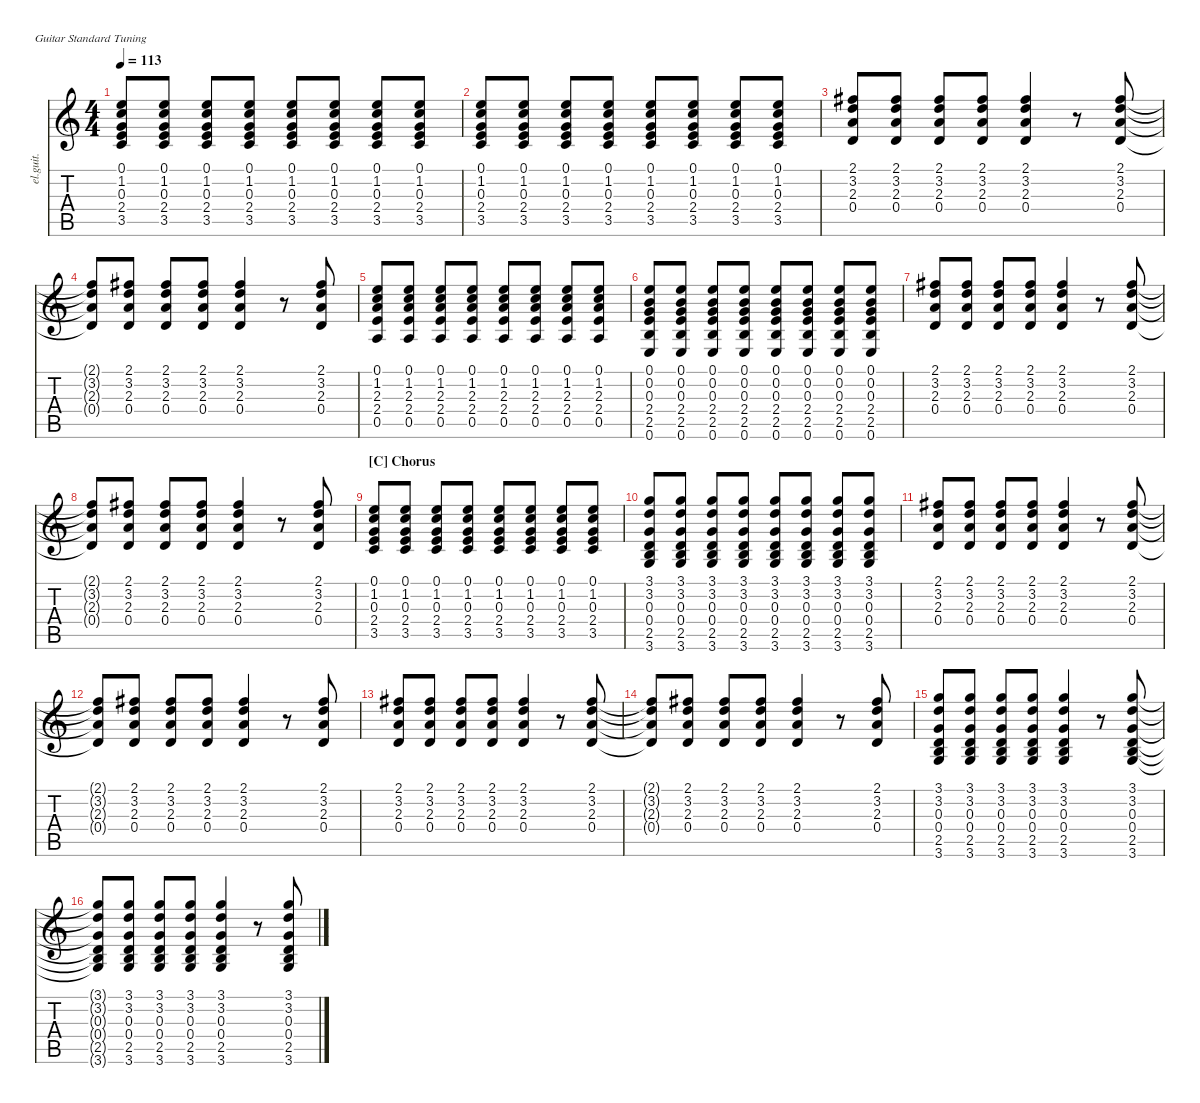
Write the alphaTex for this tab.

\defaultSystemsLayout 4
\hideDynamics
\bracketExtendMode nobrackets
\otherSystemsTrackNameOrientation horizontal
\track ("Clean Guitar" "el.guit.") {instrument electricguitarclean}
\staff {score tabs}
\tuning (E4 B3 G3 D3 A2 E2)
\ts (4 4)
\tempo 113
\clef g2
\ks c
(3.5 2.4 0.3 1.2 0.1).8{dy mf} (3.5 2.4 0.3 1.2 0.1).8 (3.5 2.4 0.3 1.2 0.1).8 (3.5 2.4 0.3 1.2 0.1).8 (3.5 2.4 0.3 1.2 0.1).8 (3.5 2.4 0.3 1.2 0.1).8 (3.5 2.4 0.3 1.2 0.1).8 (3.5 2.4 0.3 1.2 0.1).8 |
(3.5 2.4 0.3 1.2 0.1).8 (3.5 2.4 0.3 1.2 0.1).8 (3.5 2.4 0.3 1.2 0.1).8 (3.5 2.4 0.3 1.2 0.1).8 (3.5 2.4 0.3 1.2 0.1).8 (3.5 2.4 0.3 1.2 0.1).8 (3.5 2.4 0.3 1.2 0.1).8 (3.5 2.4 0.3 1.2 0.1).8 |
(0.4 2.3 3.2 2.1).8 (0.4 2.3 3.2 2.1).8 (0.4 2.3 3.2 2.1).8 (0.4 2.3 3.2 2.1).8 (0.4 2.3 3.2 2.1).4 r.8 (0.4 2.3 3.2 2.1).8 |
(0.4{t} 2.3{t} 3.2{t} 2.1{t}).8 (0.4 2.3 3.2 2.1).8 (0.4 2.3 3.2 2.1).8 (0.4 2.3 3.2 2.1).8 (0.4 2.3 3.2 2.1).4 r.8 (0.4 2.3 3.2 2.1).8 |
(0.5 2.4 2.3 1.2 0.1).8 (0.5 2.4 2.3 1.2 0.1).8 (0.5 2.4 2.3 1.2 0.1).8 (0.5 2.4 2.3 1.2 0.1).8 (0.5 2.4 2.3 1.2 0.1).8 (0.5 2.4 2.3 1.2 0.1).8 (0.5 2.4 2.3 1.2 0.1).8 (0.5 2.4 2.3 1.2 0.1).8 |
(0.6 2.5 2.4 0.3 0.2 0.1).8 (0.6 2.5 2.4 0.3 0.2 0.1).8 (0.6 2.5 2.4 0.3 0.2 0.1).8 (0.6 2.5 2.4 0.3 0.2 0.1).8 (0.6 2.5 2.4 0.3 0.2 0.1).8 (0.6 2.5 2.4 0.3 0.2 0.1).8 (0.6 2.5 2.4 0.3 0.2 0.1).8 (0.6 2.5 2.4 0.3 0.2 0.1).8 |
(0.4 2.3 3.2 2.1).8 (0.4 2.3 3.2 2.1).8 (0.4 2.3 3.2 2.1).8 (0.4 2.3 3.2 2.1).8 (0.4 2.3 3.2 2.1).4 r.8 (0.4 2.3 3.2 2.1).8 |
(0.4{t} 2.3{t} 3.2{t} 2.1{t}).8 (0.4 2.3 3.2 2.1).8 (0.4 2.3 3.2 2.1).8 (0.4 2.3 3.2 2.1).8 (0.4 2.3 3.2 2.1).4 r.8 (0.4 2.3 3.2 2.1).8 |
\section ("C" "Chorus")
(3.5 2.4 0.3 1.2 0.1).8 (3.5 2.4 0.3 1.2 0.1).8 (3.5 2.4 0.3 1.2 0.1).8 (3.5 2.4 0.3 1.2 0.1).8 (3.5 2.4 0.3 1.2 0.1).8 (3.5 2.4 0.3 1.2 0.1).8 (3.5 2.4 0.3 1.2 0.1).8 (3.5 2.4 0.3 1.2 0.1).8 |
(3.6 2.5 0.4 0.3 3.2 3.1).8 (3.6 2.5 0.4 0.3 3.2 3.1).8 (3.6 2.5 0.4 0.3 3.2 3.1).8 (3.6 2.5 0.4 0.3 3.2 3.1).8 (3.6 2.5 0.4 0.3 3.2 3.1).8 (3.6 2.5 0.4 0.3 3.2 3.1).8 (3.6 2.5 0.4 0.3 3.2 3.1).8 (3.6 2.5 0.4 0.3 3.2 3.1).8 |
(0.4 2.3 3.2 2.1).8 (0.4 2.3 3.2 2.1).8 (0.4 2.3 3.2 2.1).8 (0.4 2.3 3.2 2.1).8 (0.4 2.3 3.2 2.1).4 r.8 (0.4 2.3 3.2 2.1).8 |
(0.4{t} 2.3{t} 3.2{t} 2.1{t}).8 (0.4 2.3 3.2 2.1).8 (0.4 2.3 3.2 2.1).8 (0.4 2.3 3.2 2.1).8 (0.4 2.3 3.2 2.1).4 r.8 (0.4 2.3 3.2 2.1).8 |
(0.4 2.3 3.2 2.1).8 (0.4 2.3 3.2 2.1).8 (0.4 2.3 3.2 2.1).8 (0.4 2.3 3.2 2.1).8 (0.4 2.3 3.2 2.1).4 r.8 (0.4 2.3 3.2 2.1).8 |
(0.4{t} 2.3{t} 3.2{t} 2.1{t}).8 (0.4 2.3 3.2 2.1).8 (0.4 2.3 3.2 2.1).8 (0.4 2.3 3.2 2.1).8 (0.4 2.3 3.2 2.1).4 r.8 (0.4 2.3 3.2 2.1).8 |
(0.4 0.3 3.2 3.1 3.6 2.5).8 (0.4 0.3 3.2 3.1 3.6 2.5).8 (0.4 0.3 3.2 3.1 3.6 2.5).8 (0.4 0.3 3.2 3.1 3.6 2.5).8 (0.4 0.3 3.2 3.1 3.6 2.5).4 r.8 (0.4 0.3 3.2 3.1 3.6 2.5).8 |
(0.4{t} 0.3{t} 3.2{t} 3.1{t} 3.6{t} 2.5{t}).8 (0.4 0.3 3.2 3.1 3.6 2.5).8 (0.4 0.3 3.2 3.1 3.6 2.5).8 (0.4 0.3 3.2 3.1 3.6 2.5).8 (0.4 0.3 3.2 3.1 3.6 2.5).4 r.8 (0.4 0.3 3.2 3.1 3.6 2.5).8
